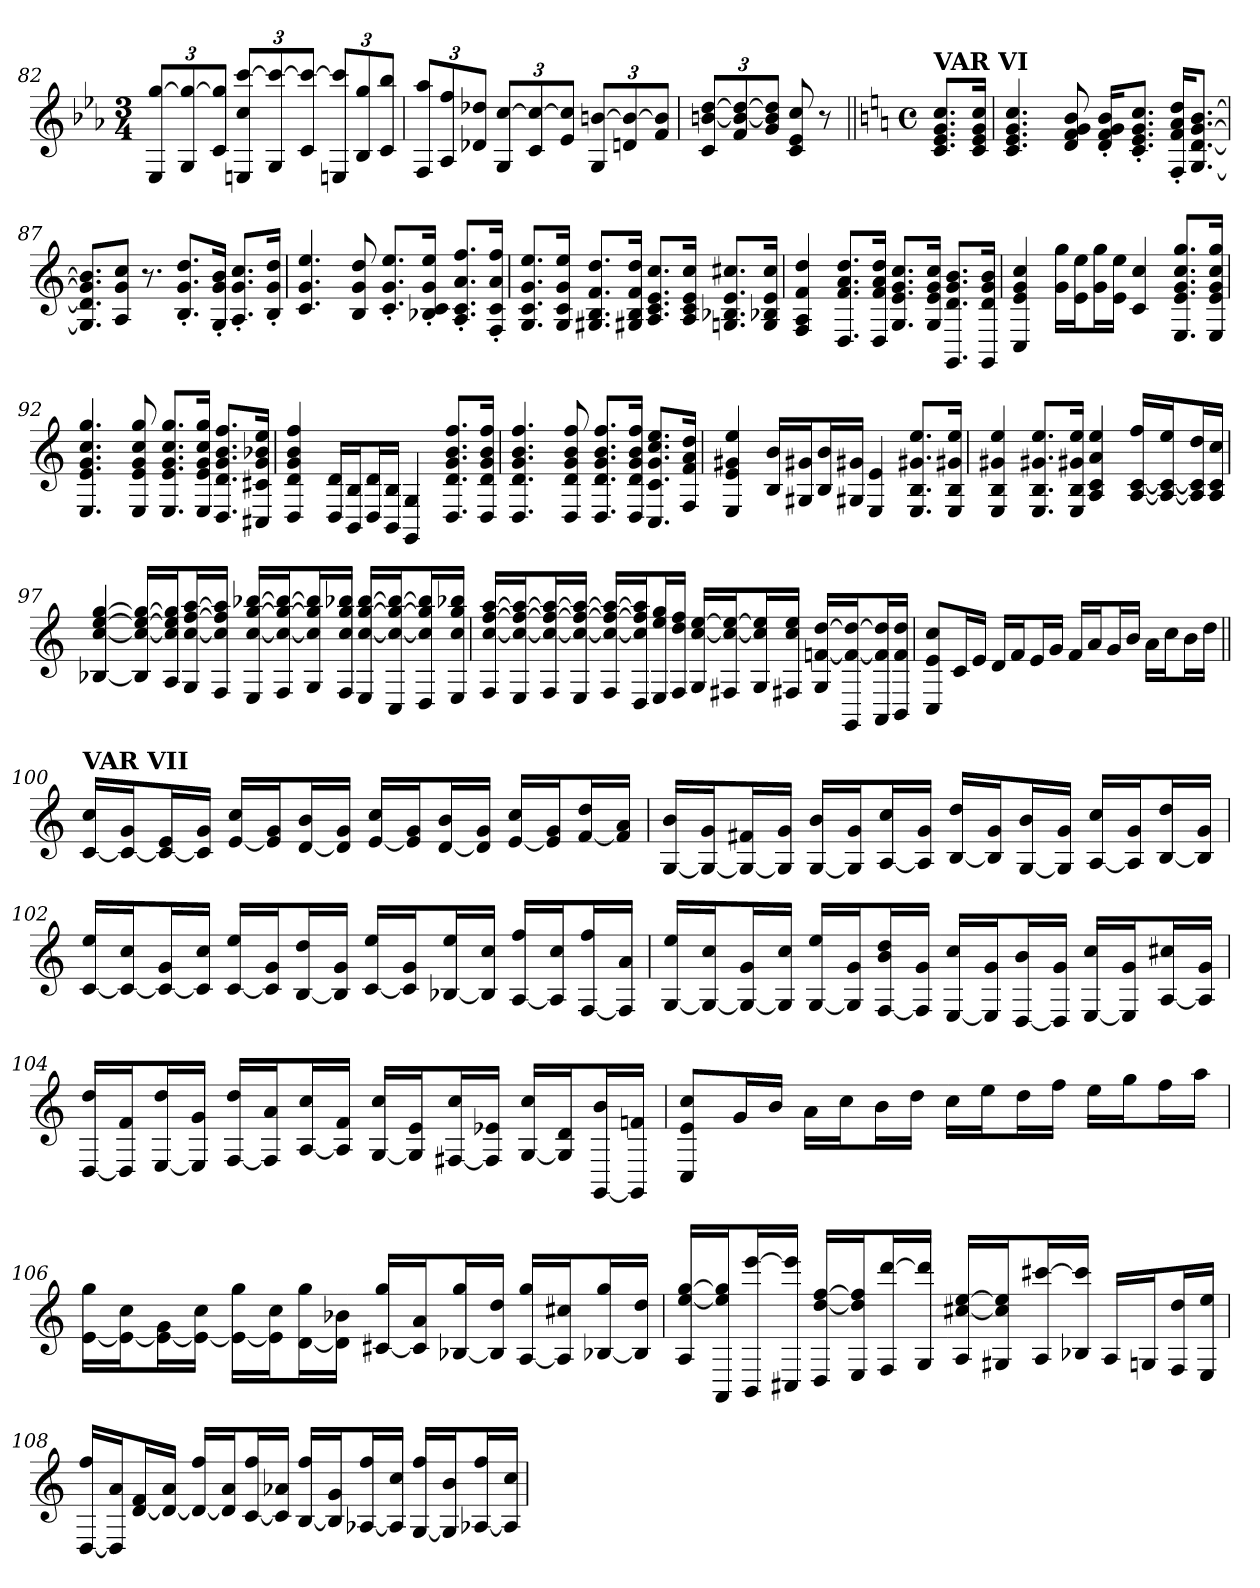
**kern
*part1
*staff1
*clefG2
*k[b-e-a-]
*M3/4
=82
12E- [12ggL
12G 12gg_
12c 12gg]J
12En 12cc [12cccL
12G 12ccc_
12c 12ccc_J
12En 12ccc]L
12B- 12gg
12c 12bb-J
=83
12F 12aa-L
12A- 12ff
12d-X 12dd-XJ
12G [12ccL
12c 12cc_
12e- 12cc]J
12G [12bnL
12dn 12b_
12f 12b]J
=84
12c [12bn [12ddL
12f 12b_ 12dd_
12g 12b] 12dd]J
8c 8e- 8cc
8r
=85||
*k[]
*M4/4
*met(c)
!LO:TX:a:B:t=VAR VI
8.c 8.e 8.g 8.ccL
16c 16e 16g 16ccJk
=86
4.c 4.e 4.g 4.cc
8d 8f 8g 8b
16d' 16f' 16g' 16b'KL
8.c' 8.e' 8.g' 8.cc'J
16F' 16f' 16a' 16dd'KL
[8.G [8.d [8.g [8.bJ
=87
8.G] 8.d] 8.g] 8.b]L
8A 8g 8ccJ
8.r
8.B' 8.g' 8.dd'L
16G' 16g' 16b'Jk
8.A' 8.g' 8.cc'L
16B' 16g' 16dd'Jk
=88
4.c 4.g 4.ee
8B 8g 8dd
8.c' 8.g' 8.ee'L
16B-X' 16c' 16g' 16ee'Jk
8.A' 8.c' 8.a' 8.ff'L
16F' 16c' 16a' 16ff'Jk
=89
8.G 8.c 8.g 8.eeL
16G 16c 16g 16eeJk
8.G#X 8.B 8.f 8.ddL
16G#X 16B 16f 16ddJk
8.A 8.c 8.e 8.ccL
16A 16c 16e 16ccJk
8.Gn 8.B-X 8.e 8.cc#XL
16G 16B-X 16e 16cc#Jk
=90
4F 4A 4f 4dd
8.D 8.f 8.a 8.ddL
16D 16f 16a 16ddJk
8.G 8.e 8.g 8.ccL
16G 16e 16g 16ccJk
8.GG 8.d 8.g 8.bL
16GG 16d 16g 16bJk
=91
4C 4e 4g 4cc
16g 16ggLL
16e 16eeJ
16g 16ggL
16e 16eeJJ
4c 4cc
8.E 8.e 8.g 8.cc 8.ggL
16E 16e 16g 16cc 16ggJk
=92
4.E 4.e 4.g 4.cc 4.gg
8E 8e 8g 8cc 8gg
8.E 8.e 8.g 8.cc 8.ggL
16E 16e 16g 16cc 16ggJk
8.D 8.d 8.g 8.b 8.ffL
16C#X 16c#X 16g 16b-X 16eeJk
=93
4D 4d 4g 4b 4ff
16D 16dLL
16BB 16BJ
16D 16dL
16BB 16BJJ
4GG 4G
8.D 8.d 8.g 8.b 8.ffL
16D 16d 16g 16b 16ffJk
=94
4.D 4.d 4.g 4.b 4.ff
8D 8d 8g 8b 8ff
8.D 8.d 8.g 8.b 8.ffL
16D 16d 16g 16b 16ffJk
8.C 8.c 8.g 8.cc 8.eeL
16F 16f 16a 16ddJk
=95
4E 4e 4g#X 4ee
16B 16bLL
16G#X 16g#XJ
16B 16bL
16G#X 16g#XJJ
4E 4e
8.E 8.B 8.g#X 8.eeL
16E 16B 16g#X 16eeJk
=96
4E 4B 4g#X 4ee
8.E 8.B 8.g#X 8.eeL
16E 16B 16g#X 16eeJk
4A 4c 4a 4ee
[16A [16c 16ffLL
16A_ 16c_ 16eeJ
16A] 16c] 16ddL
16A 16c 16ccJJ
=97
[4B-X [4cc [4ee [4gg
16B-] 16cc_ 16ee_ 16gg_LL
16A 16cc] 16ee] 16gg]J
16G [16cc [16ff [16aaL
16F 16cc] 16ff] 16aa]JJ
16E [16cc [16gg [16bb-XLL
16F 16cc_ 16gg_ 16bb-_J
16G 16cc] 16gg] 16bb-]L
16F 16cc 16gg 16bb-XJJ
16E [16cc [16gg [16bb-LL
16C 16cc_ 16gg_ 16bb-_J
16D 16cc] 16gg] 16bb-]L
16E 16cc 16gg 16bb-XJJ
=98
16F [16cc [16ff [16aaLL
16E 16cc_ 16ff_ 16aa_J
16F 16cc_ 16ff_ 16aa_L
16E 16cc_ 16ff_ 16aa_JJ
16F 16cc_ 16ff_ 16aa_LL
16D 16cc] 16ff] 16aa]J
16E 16ee 16ggL
16F 16dd 16ffJJ
16G [16cc [16eeLL
16F#X 16cc_ 16ee_J
16G 16cc] 16ee]L
16F#X 16cc 16eeJJ
16G [16fn [16ddLL
16GG 16f_ 16dd_J
16AA 16f] 16dd]L
16BB 16f 16ddJJ
=99
8C 8e 8ccL
16cL
16eJJ
16dLL
16fJ
16eL
16gJJ
16fLL
16aJ
16gL
16bJJ
16aLL
16ccJ
16bL
16ddJJ
=100||
!LO:TX:a:B:t=VAR VII
[16c 16ccLL
16c_ 16gJ
16c_ 16eL
16c] 16gJJ
[16e 16ccLL
16e] 16gJ
[16d 16bL
16d] 16gJJ
[16e 16ccLL
16e] 16gJ
[16d 16bL
16d] 16gJJ
[16e 16ccLL
16e] 16gJ
[16f 16ddL
16f] 16aJJ
=101
[16G 16bLL
16G_ 16gJ
16G_ 16f#XL
16G] 16gJJ
[16G 16bLL
16G] 16gJ
[16A 16ccL
16A] 16gJJ
[16B 16ddLL
16B] 16gJ
[16G 16bL
16G] 16gJJ
[16A 16ccLL
16A] 16gJ
[16B 16ddL
16B] 16gJJ
=102
[16c 16eeLL
16c_ 16ccJ
16c_ 16gL
16c] 16ccJJ
[16c 16eeLL
16c] 16gJ
[16B 16ddL
16B] 16gJJ
[16c 16eeLL
16c] 16gJ
[16B-X 16eeL
16B-] 16ccJJ
[16A 16ffLL
16A] 16ccJ
[16F 16ffL
16F] 16aJJ
=103
[16G 16eeLL
16G_ 16ccJ
16G_ 16gL
16G] 16ccJJ
[16G 16eeLL
16G] 16gJ
[16F 16b 16ddL
16F] 16gJJ
[16E 16ccLL
16E] 16gJ
[16D 16bL
16D] 16gJJ
[16E 16ccLL
16E] 16gJ
[16A 16cc#XL
16A] 16gJJ
=104
[16D 16ddLL
16D] 16fJ
[16E 16ddL
16E] 16gJJ
[16F 16ddLL
16F] 16aJ
[16A 16ccL
16A] 16fJJ
[16G 16ccLL
16G] 16eJ
[16F#X 16ccL
16F#] 16e-XJJ
[16G 16ccLL
16G] 16dJ
[16GG 16bL
16GG] 16fnJJ
=105
8C 8e 8ccL
16gL
16bJJ
16aLL
16ccJ
16bL
16ddJJ
16ccLL
16eeJ
16ddL
16ffJJ
16eeLL
16ggJ
16ffL
16aaJJ
=106
[16e 16ggLL
16e_ 16ccJ
16e_ 16gL
16e_ 16ccJJ
16e_ 16ggLL
16e] 16ccJ
[16d 16ggL
16d] 16b-XJJ
[16c#X 16ggLL
16c#] 16aJ
[16B-X 16ggL
16B-] 16ddJJ
[16A 16ggLL
16A] 16cc#XJ
[16B-X 16ggL
16B-] 16ddJJ
=107
16A [16ee [16ggLL
16AA 16ee] 16gg]J
16BB [16eeeL
16C#X 16eee]JJ
16D [16dd [16ffLL
16E 16dd] 16ff]J
16F [16dddL
16G 16ddd]JJ
16A [16cc#X [16eeLL
16G#X 16cc#] 16ee]J
16A [16ccc#XL
16B-X 16ccc#]JJ
16ALL
16GnJ
16F 16ddL
16E 16eeJJ
=108
[16D 16ffLL
16D] 16aJ
[16d 16fL
16d_ 16aJJ
16d_ 16ffLL
16d] 16aJ
[16c 16ffL
16c] 16a-XJJ
[16B 16ffLL
16B] 16gJ
[16A-X 16ffL
16A-] 16ccJJ
[16G 16ffLL
16G] 16bJ
[16A-X 16ffL
16A-] 16ccJJ
=
*-
